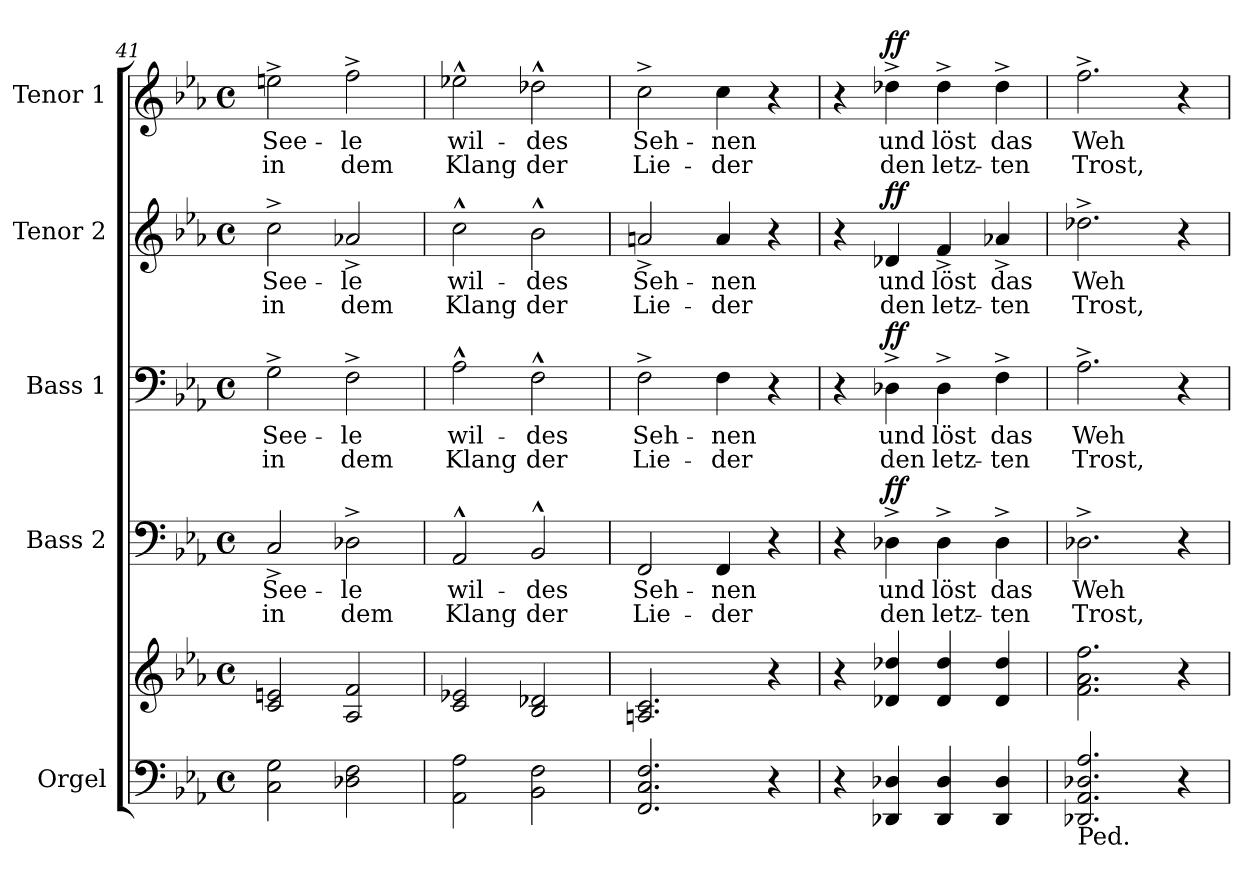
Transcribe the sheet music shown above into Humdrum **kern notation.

**kern	**kern	**kern	**text	**text	**dynam	**kern	**text	**text	**dynam	**kern	**text	**text	**dynam	**kern	**text	**text	**dynam
*part5	*part5	*part4	*part4	*part4	*part4	*part3	*part3	*part3	*part3	*part2	*part2	*part2	*part2	*part1	*part1	*part1	*part1
*staff6	*staff5	*staff4	*staff4	*staff4	*staff4	*staff3	*staff3	*staff3	*staff3	*staff2	*staff2	*staff2	*staff2	*staff1	*staff1	*staff1	*staff1
*I"Orgel	*	*I"Bass 2	*	*	*	*I"Bass 1	*	*	*	*I"Tenor 2	*	*	*	*I"Tenor 1	*	*	*
*I'Org.	*	*I'B.	*	*	*	*I'B.	*	*	*	*I'T.	*	*	*	*I'T.	*	*	*
*clefF4	*clefG2	*clefF4	*	*	*	*clefF4	*	*	*	*clefG2	*	*	*	*clefG2	*	*	*
*	*	*	*	*	*	*	*	*	*	*ITrd7c12	*	*	*	*ITrd7c12	*	*	*
*k[b-e-a-]	*k[b-e-a-]	*k[b-e-a-]	*	*	*	*k[b-e-a-]	*	*	*	*k[b-e-a-]	*	*	*	*k[b-e-a-]	*	*	*
*E-:	*E-:	*E-:	*	*	*	*E-:	*	*	*	*E-:	*	*	*	*E-:	*	*	*
*M4/4	*M4/4	*M4/4	*	*	*	*M4/4	*	*	*	*M4/4	*	*	*	*M4/4	*	*	*
*met(c)	*met(c)	*met(c)	*	*	*	*met(c)	*	*	*	*met(c)	*	*	*	*met(c)	*	*	*
=41	=41	=41	=41	=41	=41	=41	=41	=41	=41	=41	=41	=41	=41	=41	=41	=41	=41
!	!	!	!LO:LY:b:color=#000000	!LO:LY:b:color=#000000	!	!	!	!	!	!	!	!	!	!	!	!	!
!	!	!	!	!	!	!	!LO:LY:b:color=#000000	!LO:LY:b:color=#000000	!	!	!	!	!	!	!	!	!
!	!	!	!	!	!	!	!	!	!	!	!LO:LY:b:color=#000000	!LO:LY:b:color=#000000	!	!	!	!	!
!	!	!	!	!	!	!	!	!	!	!	!	!	!	!	!LO:LY:b:color=#000000	!LO:LY:b:color=#000000	!
2Ci\ 2Gi	2ci/ 2eni	2C^i/	See-	in	.	2G^i\	See-	in	.	2c^i\	See-	in	.	2en^i\	See-	in	.
!	!	!	!LO:LY:b:color=#000000	!LO:LY:b:color=#000000	!	!	!	!	!	!	!	!	!	!	!	!	!
!	!	!	!	!	!	!	!LO:LY:b:color=#000000	!LO:LY:b:color=#000000	!	!	!	!	!	!	!	!	!
!	!	!	!	!	!	!	!	!	!	!	!LO:LY:b:color=#000000	!LO:LY:b:color=#000000	!	!	!	!	!
!	!	!	!	!	!	!	!	!	!	!	!	!	!	!	!LO:LY:b:color=#000000	!LO:LY:b:color=#000000	!
2D-Xi\ 2Fi	2A-i/ 2fi	2D-X^i\	-le	dem	.	2F^i\	-le	dem	.	2A-X^i/	-le	dem	.	2f^i\	-le	dem	.
=42	=42	=42	=42	=42	=42	=42	=42	=42	=42	=42	=42	=42	=42	=42	=42	=42	=42
!	!	!	!LO:LY:b:color=#000000	!LO:LY:b:color=#000000	!	!	!	!	!	!	!	!	!	!	!	!	!
!	!	!	!	!	!	!	!LO:LY:b:color=#000000	!LO:LY:b:color=#000000	!	!	!	!	!	!	!	!	!
!	!	!	!	!	!	!	!	!	!	!	!LO:LY:b:color=#000000	!LO:LY:b:color=#000000	!	!	!	!	!
!	!	!	!	!	!	!	!	!	!	!	!	!	!	!	!LO:LY:b:color=#000000	!LO:LY:b:color=#000000	!
2AA-i\ 2A-i	2ci/ 2e-Xi	2AA-^^i/	wil-	Klang	.	2A-^^i\	wil-	Klang	.	2c^^i\	wil-	Klang	.	2e-X^^i\	wil-	Klang	.
!	!	!	!LO:LY:b:color=#000000	!LO:LY:b:color=#000000	!	!	!	!	!	!	!	!	!	!	!	!	!
!	!	!	!	!	!	!	!LO:LY:b:color=#000000	!LO:LY:b:color=#000000	!	!	!	!	!	!	!	!	!
!	!	!	!	!	!	!	!	!	!	!	!LO:LY:b:color=#000000	!LO:LY:b:color=#000000	!	!	!	!	!
!	!	!	!	!	!	!	!	!	!	!	!	!	!	!	!LO:LY:b:color=#000000	!LO:LY:b:color=#000000	!
2BB-i\ 2Fi	2B-i/ 2d-Xi	2BB-^^i/	-des	der	.	2F^^i\	-des	der	.	2B-^^i\	-des	der	.	2d-X^^i\	-des	der	.
=43	=43	=43	=43	=43	=43	=43	=43	=43	=43	=43	=43	=43	=43	=43	=43	=43	=43
!	!	!	!LO:LY:b:color=#000000	!LO:LY:b:color=#000000	!	!	!	!	!	!	!	!	!	!	!	!	!
!	!	!	!	!	!	!	!LO:LY:b:color=#000000	!LO:LY:b:color=#000000	!	!	!	!	!	!	!	!	!
!	!	!	!	!	!	!	!	!	!	!	!LO:LY:b:color=#000000	!LO:LY:b:color=#000000	!	!	!	!	!
!	!	!	!	!	!	!	!	!	!	!	!	!	!	!	!LO:LY:b:color=#000000	!LO:LY:b:color=#000000	!
2.FFi/ 2.Ci 2.Fi	2.Ani/ 2.ci	2FFi/	Seh-	Lie-	.	2F^i\	Seh-	Lie-	.	2An^i/	Seh-	Lie-	.	2c^i\	Seh-	Lie-	.
!	!	!	!LO:LY:b:color=#000000	!LO:LY:b:color=#000000	!	!	!	!	!	!	!	!	!	!	!	!	!
!	!	!	!	!	!	!	!LO:LY:b:color=#000000	!LO:LY:b:color=#000000	!	!	!	!	!	!	!	!	!
!	!	!	!	!	!	!	!	!	!	!	!LO:LY:b:color=#000000	!LO:LY:b:color=#000000	!	!	!	!	!
!	!	!	!	!	!	!	!	!	!	!	!	!	!	!	!LO:LY:b:color=#000000	!LO:LY:b:color=#000000	!
.	.	4FFi/	-nen	-der	.	4Fi\	-nen	-der	.	4Ai/	-nen	-der	.	4ci\	-nen	-der	.
4r	4r	4r	.	.	.	4r	.	.	.	4r	.	.	.	4r	.	.	.
!!LO:LB:g=z
=44	=44	=44	=44	=44	=44	=44	=44	=44	=44	=44	=44	=44	=44	=44	=44	=44	=44
4r	4r	4r	.	.	.	4r	.	.	.	4r	.	.	.	4r	.	.	.
!	!	!	!LO:LY:b:color=#000000	!LO:LY:b:color=#000000	!	!	!	!	!	!	!	!	!	!	!	!	!
!	!	!	!	!	!	!	!LO:LY:b:color=#000000	!LO:LY:b:color=#000000	!	!	!	!	!	!	!	!	!
!	!	!	!	!	!	!	!	!	!	!	!LO:LY:b:color=#000000	!LO:LY:b:color=#000000	!	!	!	!	!
!	!	!	!	!	!	!	!	!	!	!	!	!	!	!	!LO:LY:b:color=#000000	!LO:LY:b:color=#000000	!
4DD-Xi/ 4D-Xi	4d-Xi/ 4dd-Xi	4D-X^i\	und	den	ff	4D-X^i\	und	den	ff	4D-Xi/	und	den	ff	4d-X^i\	und	den	ff
!	!	!	!LO:LY:b:color=#000000	!LO:LY:b:color=#000000	!	!	!	!	!	!	!	!	!	!	!	!	!
!	!	!	!	!	!	!	!LO:LY:b:color=#000000	!LO:LY:b:color=#000000	!	!	!	!	!	!	!	!	!
!	!	!	!	!	!	!	!	!	!	!	!LO:LY:b:color=#000000	!LO:LY:b:color=#000000	!	!	!	!	!
!	!	!	!	!	!	!	!	!	!	!	!	!	!	!	!LO:LY:b:color=#000000	!LO:LY:b:color=#000000	!
4DD-i/ 4D-i	4d-i/ 4dd-i	4D-^i\	löst	letz-	.	4D-^i\	löst	letz-	.	4F^i/	löst	letz-	.	4d-^i\	löst	letz-	.
!	!	!	!LO:LY:b:color=#000000	!LO:LY:b:color=#000000	!	!	!	!	!	!	!	!	!	!	!	!	!
!	!	!	!	!	!	!	!LO:LY:b:color=#000000	!LO:LY:b:color=#000000	!	!	!	!	!	!	!	!	!
!	!	!	!	!	!	!	!	!	!	!	!LO:LY:b:color=#000000	!LO:LY:b:color=#000000	!	!	!	!	!
!	!	!	!	!	!	!	!	!	!	!	!	!	!	!	!LO:LY:b:color=#000000	!LO:LY:b:color=#000000	!
4DD-i/ 4D-i	4d-i/ 4dd-i	4D-^i\	das	-ten	.	4F^i\	das	-ten	.	4A-X^i/	das	-ten	.	4d-^i\	das	-ten	.
=45	=45	=45	=45	=45	=45	=45	=45	=45	=45	=45	=45	=45	=45	=45	=45	=45	=45
!	!	!	!LO:LY:b:color=#000000	!LO:LY:b:color=#000000	!	!	!	!	!	!	!	!	!	!	!	!	!
!	!	!	!	!	!	!	!LO:LY:b:color=#000000	!LO:LY:b:color=#000000	!	!	!	!	!	!	!	!	!
!	!	!	!	!	!	!	!	!	!	!	!LO:LY:b:color=#000000	!LO:LY:b:color=#000000	!	!	!	!	!
!LO:TX:b:t=Ped.	!	!	!	!	!	!	!	!	!	!	!	!	!	!	!	!	!
!	!	!	!	!	!	!	!	!	!	!	!	!	!	!	!LO:LY:b:color=#000000	!LO:LY:b:color=#000000	!
2.DD-Xi/ 2.AA-i 2.D-Xi 2.A-i	2.fi\ 2.a-i 2.ffi	2.D-X^i\	Weh	Trost,	.	2.A-^i\	Weh	Trost,	.	2.d-X^i\	Weh	Trost,	.	2.f^i\	Weh	Trost,	.
4r	4r	4r	.	.	.	4r	.	.	.	4r	.	.	.	4r	.	.	.
=	=	=	=	=	=	=	=	=	=	=	=	=	=	=	=	=	=
*-	*-	*-	*-	*-	*-	*-	*-	*-	*-	*-	*-	*-	*-	*-	*-	*-	*-
